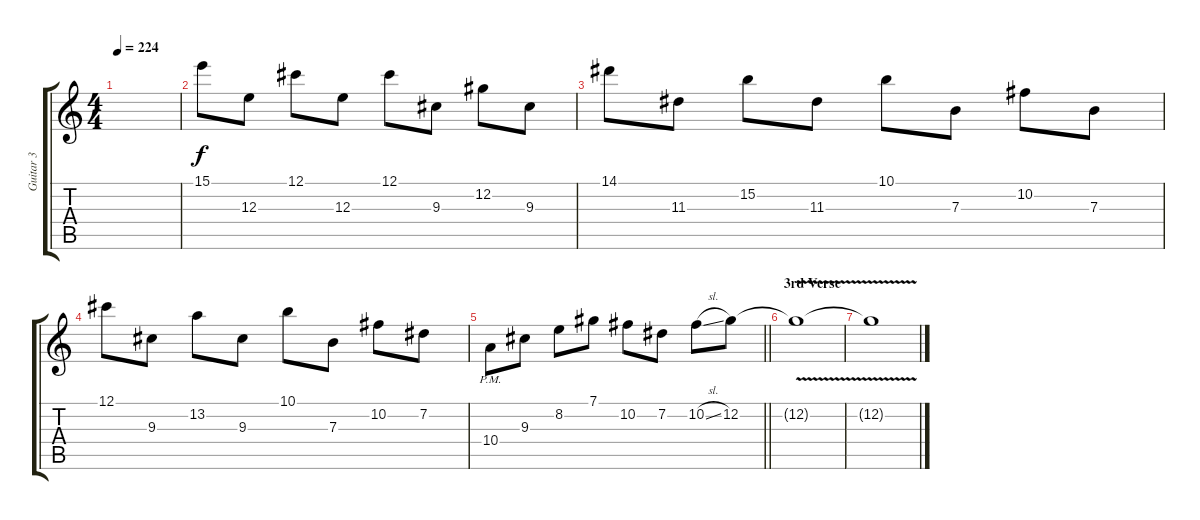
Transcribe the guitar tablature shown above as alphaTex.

\track ("Guitar 3" "Guitar 3") {instrument distortionguitar}
\staff {score tabs}
\tuning (Db4 Ab3 E3 B2 Gb2 Db2) {hide}
\ts (4 4)
\tempo 224
\clef g2
\ks c
|
15.1.8 12.3.8 12.1.8 12.3.8 12.1.8 9.3.8 12.2.8 9.3.8 |
14.1.8 11.3.8 15.2.8 11.3.8 10.1.8 7.3.8 10.2.8 7.3.8 |
12.1.8 9.3.8 13.2.8 9.3.8 10.1.8 7.3.8 10.2.8 7.2.8 |
\barLineRight lightlight
10.4{pm}.8 9.3.8 8.2.8 7.1.8 10.2.8 7.2.8 10.2{sl}.8 12.2.8 |
\section ("" "3rd Verse")
12.2{v t}.1 |
12.2{t}.1
